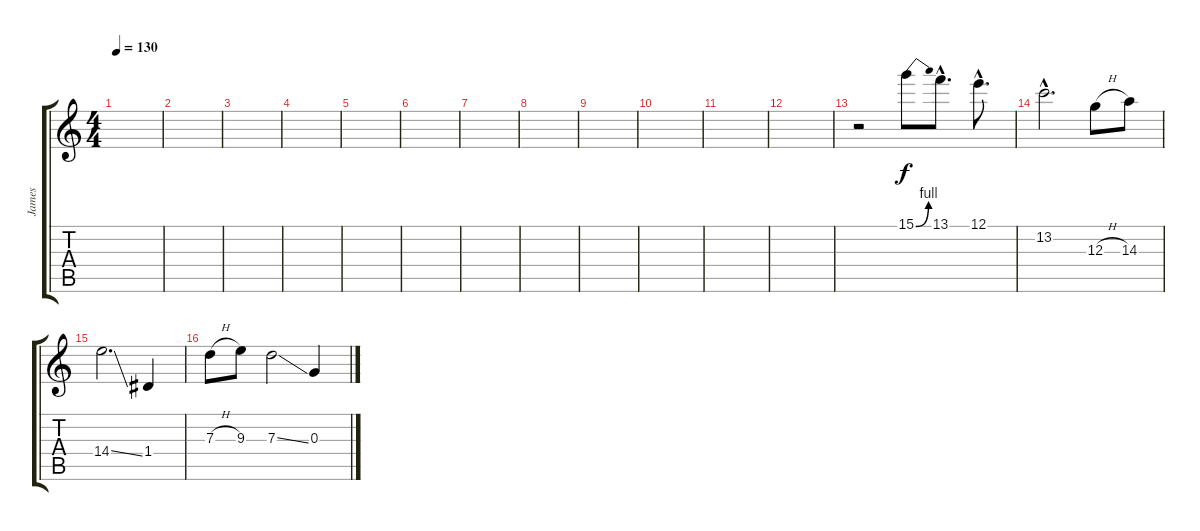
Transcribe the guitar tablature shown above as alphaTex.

\track ("James" "James") {instrument distortionguitar}
\staff {score tabs}
\tuning (E4 B3 G3 D3 A2 E2) {hide}
\ts (4 4)
\tempo 130
\clef g2
\ks c
|
|
|
|
|
|
|
|
|
|
|
|
r.2{instrument distortionguitar} 15.1{be (bend 0 0 60 4)}.8 13.1{hac}.8{d} 12.1{hac}.8{d} |
13.2{hac}.2{d} 12.3{h}.8 14.3.8 |
14.4{ss}.2{d} 1.4.4 |
7.3{h}.8 9.3.8 7.3{ss}.2 0.3.4
